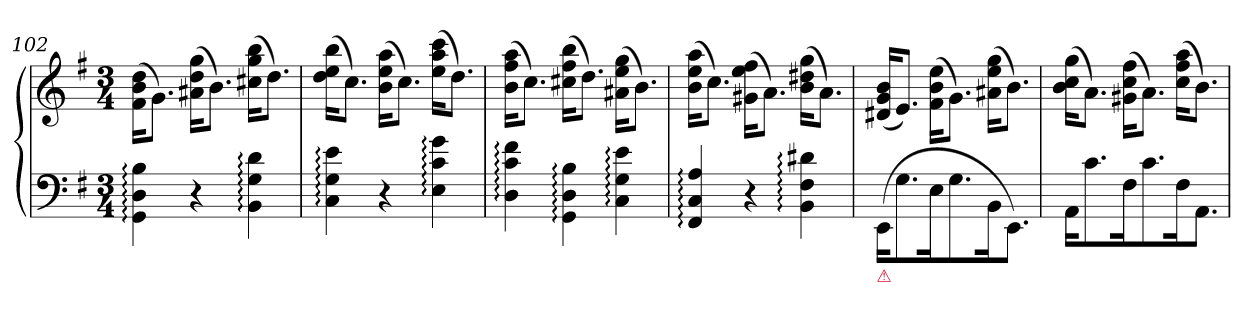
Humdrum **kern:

**kern	**kern
*part1	*part1
*staff2	*staff1
*clefF4	*clefG2
*k[f#]	*k[f#]
*M3/4	*M3/4
=102	=102
4GG: 4D: 4B:	(16f#\ 16b\ 16dd\KL
.	8.gJ)
4r	(16a#X 16dd 16ggKL
.	8.bJ)
4BB: 4G: 4d:	(16cc#X 16gg 16bbKL
.	8.ddJ)
=103	=103
4C: 4G: 4e:	(16dd 16ee 16bbKL
.	8.ccJ)
4r	(16b 16ee 16aaKL
.	8.ccJ)
4E: 4c: 4g:	(16ee 16aa 16cccKL
.	8.ddJ)
=104	=104
4D: 4c: 4f#:	(16b 16ff# 16aaKL
.	8.ccJ)
4GG: 4D: 4B:	(16cc#X 16ff# 16bbKL
.	8.ddJ)
4C: 4G: 4e:	(16a#X 16ee 16ggKL
.	8.bJ)
=105	=105
4FF#: 4C: 4A:	(16b 16ee 16aaKL
.	8.ccJ)
4r	(16g#X 16ee 16ff#KL
.	8.aJ)
4BB: 4F#: 4d#X:	(16b 16dd#X 16ggKL
.	8.aJ)
=106	=106
!LO:TX:b:color=crimson:t=⚠	!
(>16EE\KL	(16d#X 16g 16bKL
8.G	8.eJ)
16EK	(16f# 16b 16eeKL
8.G	8.gJ)
16BBK	(16a#X 16ee 16ggKL
8.EEJ)	8.bJ)
=107	=107
16AAKL	(16b 16cc 16ggKL
8.c	8.aJ)
16F#K	(16g#X 16cc 16ff#KL
8.c	8.aJ)
16F#K	(16cc 16ff# 16aaKL
8.AAJ	8.bJ)
=	=
*-	*-
